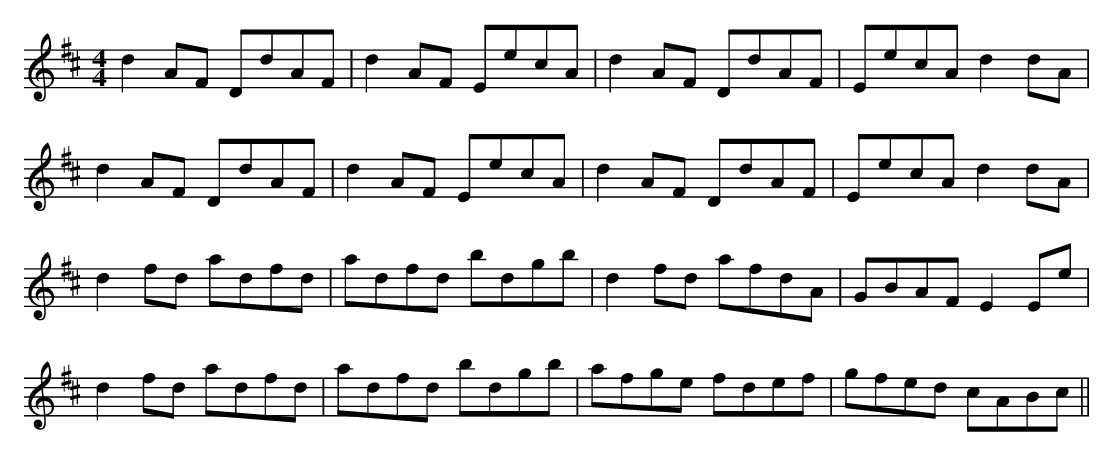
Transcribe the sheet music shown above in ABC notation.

X:1
M:4/4
K:D
d2 AF DdAF|d2 AF EecA|d2 AF DdAF|EecA d2 dA|
d2 AF DdAF|d2 AF EecA|d2 AF DdAF|EecA d2 dA|
d2 fd adfd|adfd bdgb|d2 fd afdA|GBAF E2 Ee|
d2 fd adfd|adfd bdgb|afge fdef|gfed cABc||
